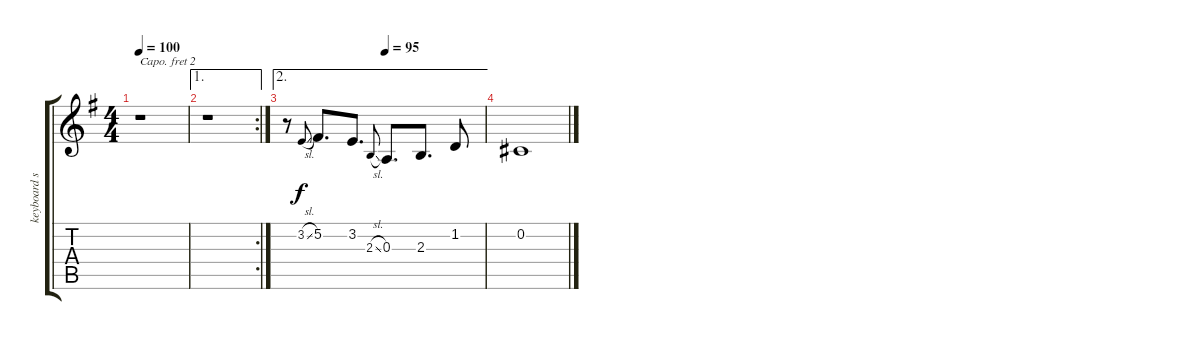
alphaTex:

\track ("keyboard solo" "keyboard s") {instrument clarinet}
\staff {score tabs}
\capo 2
\tuning (E4 B3 G3 D3 A2 E2) {hide}
\ts (4 4)
\tempo 100
\clef g2
\ks g
r.1{dy f} |
\ae 1
\rc 2
r.1 |
\ae 2
\tempo (95 0.5)
r.8 3.2{sl}.8{gr onbeat} 5.2.8{d beam merge} 3.2.8{d} 2.3{sl}.8{gr onbeat} 0.3.8{d} 2.3.8{d} 1.2.8 |
0.2.1
